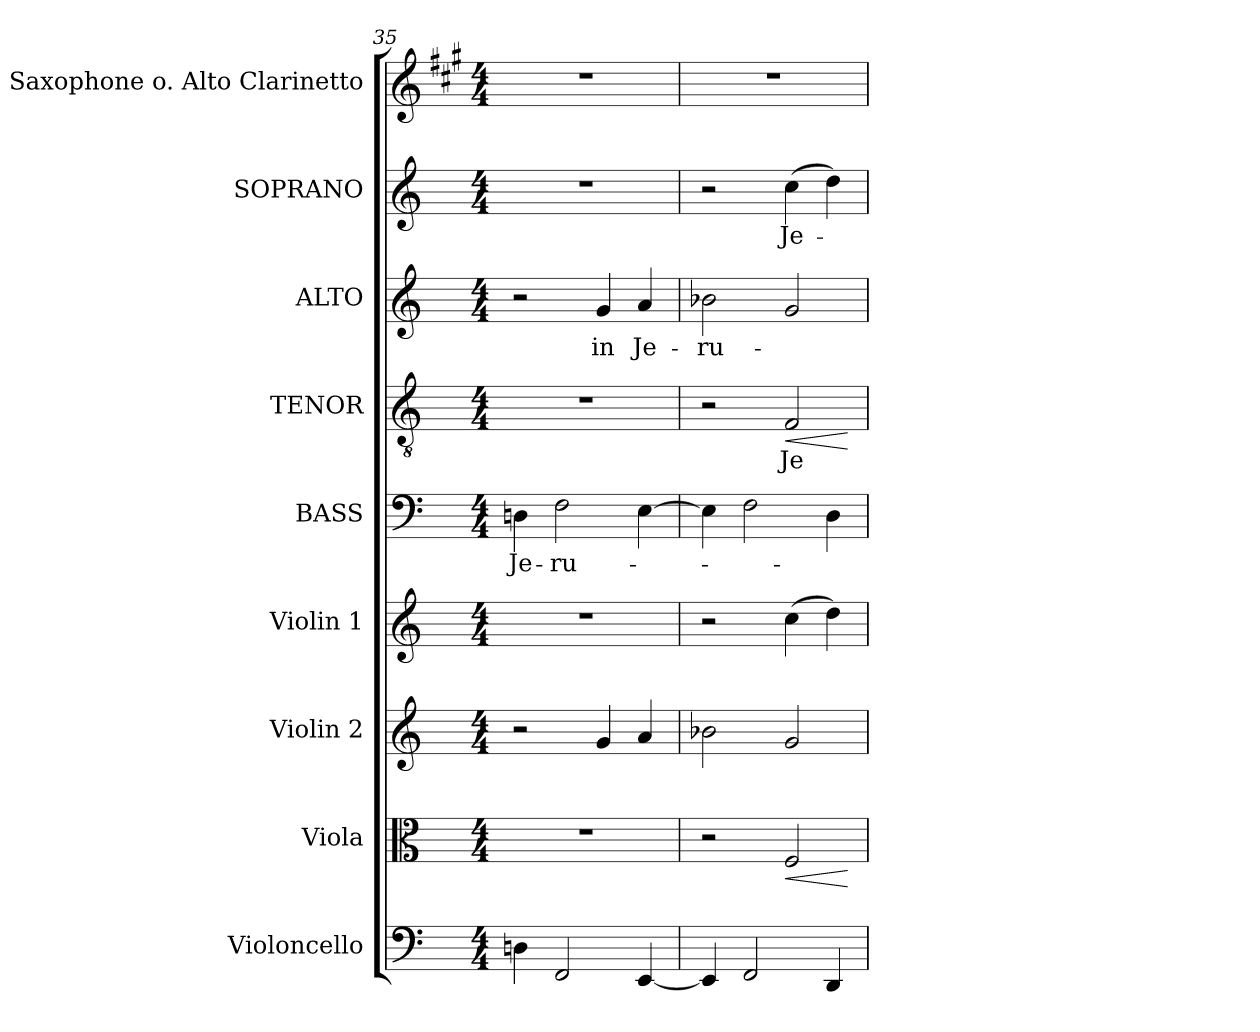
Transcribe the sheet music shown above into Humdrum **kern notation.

**kern	**kern	**dynam	**kern	**kern	**kern	**text	**kern	**text	**dynam	**kern	**text	**kern	**text	**kern
*part9	*part8	*part8	*part7	*part6	*part5	*part5	*part4	*part4	*part4	*part3	*part3	*part2	*part2	*part1
*staff9	*staff8	*staff8	*staff7	*staff6	*staff5	*staff5	*staff4	*staff4	*staff4	*staff3	*staff3	*staff2	*staff2	*staff1
*I"Violoncello	*I"Viola	*	*I"Violin 2	*I"Violin 1	*I"BASS	*	*I"TENOR	*	*	*I"ALTO	*	*I"SOPRANO	*	*I"Alto Saxophone o. Alto Clarinetto
*I'Vc.	*I'Vla.	*	*I'Vln. 2	*I'Vln. 1	*I'B.	*	*I'T.	*	*	*I'A.	*	*I'S.	*	*I'Alto Sax. o. Alto Clar.
*clefF4	*clefC3	*	*clefG2	*clefG2	*clefF4	*	*clefGv2	*	*	*clefG2	*	*clefG2	*	*clefG2
*	*	*	*	*	*	*	*ITrd7c12	*	*	*	*	*	*	*ITrd5c9
*k[]	*k[]	*	*k[]	*k[]	*k[]	*	*k[]	*	*	*k[]	*	*k[]	*	*k[]
*C:	*C:	*	*C:	*C:	*C:	*	*C:	*	*	*C:	*	*C:	*	*C:
*M4/4	*M4/4	*	*M4/4	*M4/4	*M4/4	*	*M4/4	*	*	*M4/4	*	*M4/4	*	*M4/4
=35	=35	=35	=35	=35	=35	=35	=35	=35	=35	=35	=35	=35	=35	=35
!	!	!	!	!	!	!LO:LY:b:color=#000000	!	!	!	!	!	!	!	!
4Dni\	1r	.	2r	1r	4Dni\	Je-	1r	.	.	2r	.	1r	.	1r
!	!	!	!	!	!	!LO:LY:b:color=#000000	!	!	!	!	!	!	!	!
2FFi/	.	.	.	.	2Fi\	-ru-	.	.	.	.	.	.	.	.
!	!	!	!	!	!	!	!	!	!	!	!LO:LY:b:color=#000000	!	!	!
.	.	.	4gi/	.	.	.	.	.	.	4gi/	in	.	.	.
!	!	!	!	!	!	!	!	!	!	!	!LO:LY:b:color=#000000	!	!	!
[<4EEi/	.	.	4ai/	.	[>4Ei\	.	.	.	.	4ai/	Je-	.	.	.
!!LO:PB:g=z
=36	=36	=36	=36	=36	=36	=36	=36	=36	=36	=36	=36	=36	=36	=36
!	!	!	!	!	!	!	!	!	!	!	!LO:LY:b:color=#000000	!	!	!
4EEi/]	2r	.	2b-Xi\	2r	4Ei\]	.	2r	.	.	2b-Xi\	-ru-	2r	.	1r
2FFi/	.	.	.	.	2Fi\	.	.	.	.	.	.	.	.	.
!	!	!LO:HP:b	!	!	!	!	!	!	!	!	!	!	!	!
!	!	!	!	!	!	!	!	!LO:LY:b:color=#000000	!LO:HP:b	!	!	!	!	!
!	!	!	!	!	!	!	!	!	!	!	!	!	!LO:LY:b:color=#000000	!
.	2Fi/	<	2gi/	(4cci\	.	.	2FFi/	Je-	<	2gi/	.	(4cci\	Je-	.
4DDi/	.	.	.	4ddi\)	4Di\	.	.	.	.	.	.	4ddi\)	.	.
.	.	[	.	.	.	.	.	.	[	.	.	.	.	.
=	=	=	=	=	=	=	=	=	=	=	=	=	=	=
*-	*-	*-	*-	*-	*-	*-	*-	*-	*-	*-	*-	*-	*-	*-
